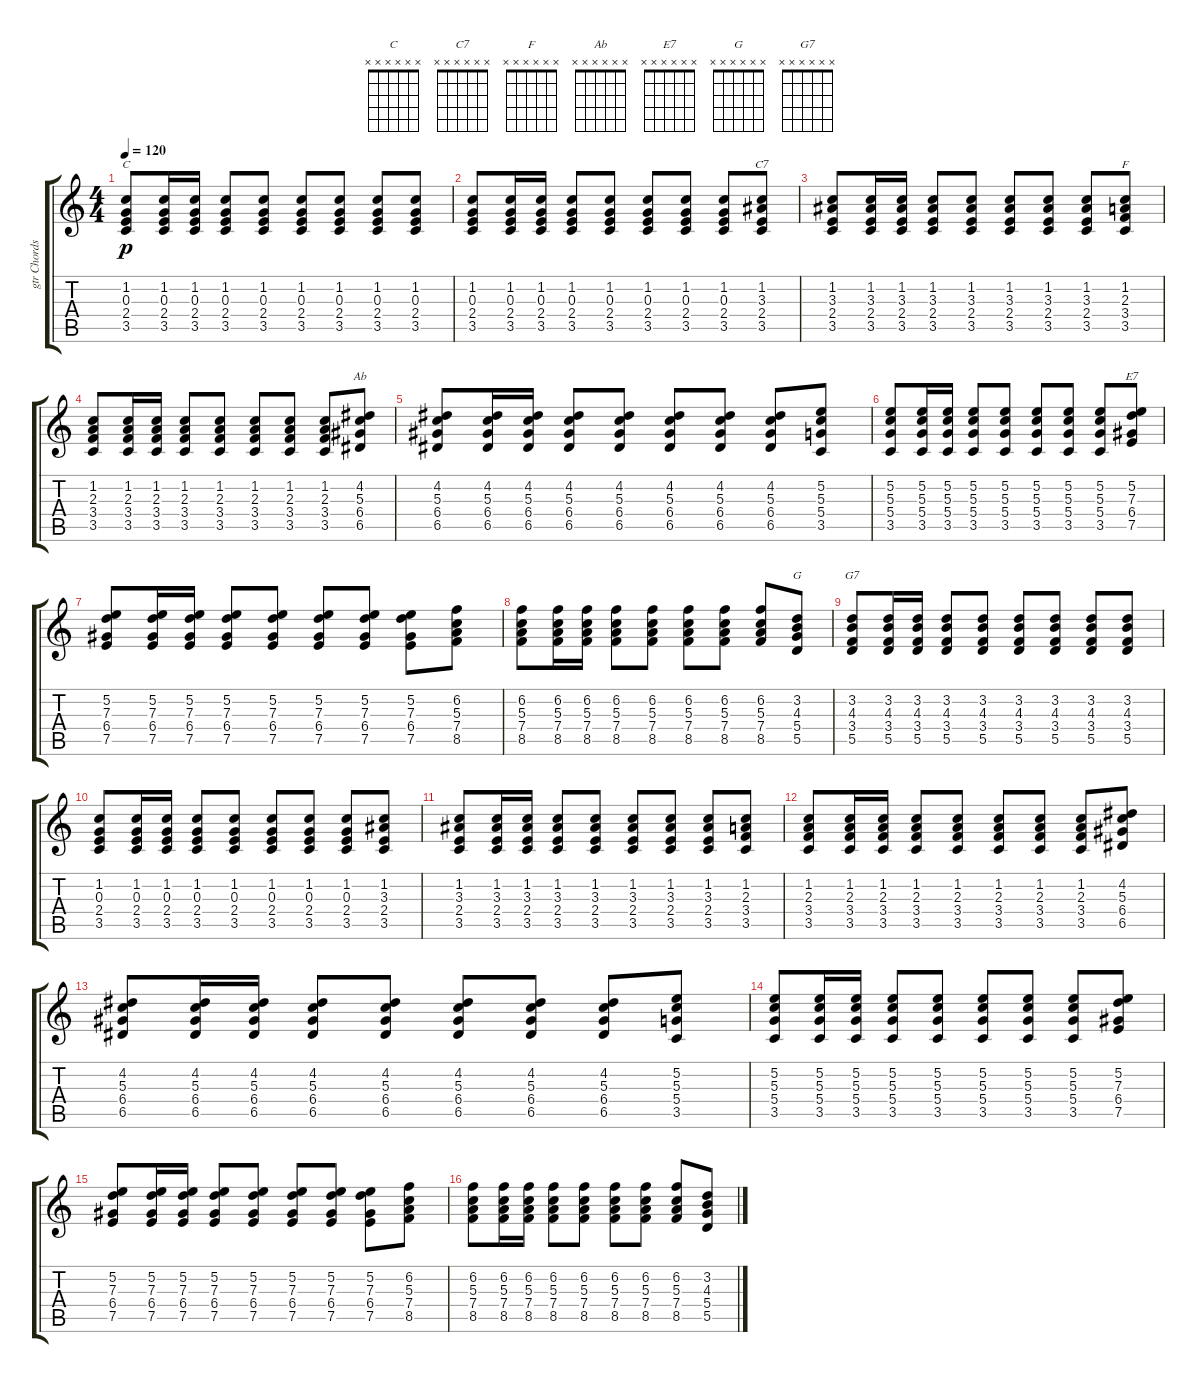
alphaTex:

\track ("gtr Chords" "gtr Chords") {instrument acousticguitarnylon}
\staff {score tabs}
\tuning (E4 B3 G3 D3 A2 E2) {hide}
\chord ("C" x x x x x x) {firstfret 0}
\chord ("C7" x x x x x x) {firstfret 0}
\chord ("F" x x x x x x) {firstfret 0}
\chord ("Ab" x x x x x x) {firstfret 0}
\chord ("E7" x x x x x x) {firstfret 0}
\chord ("G" x x x x x x) {firstfret 0}
\chord ("G7" x x x x x x) {firstfret 0}
\ts (4 4)
\tempo 120
\clef g2
\ks c
(1.2 0.3 2.4 3.5).8{ch "C" dy p instrument acousticguitarnylon} (1.2 0.3 2.4 3.5).16 (1.2 0.3 2.4 3.5).16 (1.2 0.3 2.4 3.5).8 (1.2 0.3 2.4 3.5).8 (1.2 0.3 2.4 3.5).8 (1.2 0.3 2.4 3.5).8 (1.2 0.3 2.4 3.5).8 (1.2 0.3 2.4 3.5).8 |
(1.2 0.3 2.4 3.5).8 (1.2 0.3 2.4 3.5).16 (1.2 0.3 2.4 3.5).16 (1.2 0.3 2.4 3.5).8 (1.2 0.3 2.4 3.5).8 (1.2 0.3 2.4 3.5).8 (1.2 0.3 2.4 3.5).8 (1.2 0.3 2.4 3.5).8 (1.2 3.3 2.4 3.5).8{ch "C7"} |
(1.2 3.3 2.4 3.5).8 (1.2 3.3 2.4 3.5).16 (1.2 3.3 2.4 3.5).16 (1.2 3.3 2.4 3.5).8 (1.2 3.3 2.4 3.5).8 (1.2 3.3 2.4 3.5).8 (1.2 3.3 2.4 3.5).8 (1.2 3.3 2.4 3.5).8 (1.2 2.3 3.4 3.5).8{ch "F"} |
(1.2 2.3 3.4 3.5).8 (1.2 2.3 3.4 3.5).16 (1.2 2.3 3.4 3.5).16 (1.2 2.3 3.4 3.5).8 (1.2 2.3 3.4 3.5).8 (1.2 2.3 3.4 3.5).8 (1.2 2.3 3.4 3.5).8 (1.2 2.3 3.4 3.5).8 (4.2 5.3 6.4 6.5).8{ch "Ab"} |
(4.2 5.3 6.4 6.5).8 (4.2 5.3 6.4 6.5).16 (4.2 5.3 6.4 6.5).16 (4.2 5.3 6.4 6.5).8 (4.2 5.3 6.4 6.5).8 (4.2 5.3 6.4 6.5).8 (4.2 5.3 6.4 6.5).8 (4.2 5.3 6.4 6.5).8 (5.2 5.3 5.4 3.5).8 |
(5.2 5.3 5.4 3.5).8 (5.2 5.3 5.4 3.5).16 (5.2 5.3 5.4 3.5).16 (5.2 5.3 5.4 3.5).8 (5.2 5.3 5.4 3.5).8 (5.2 5.3 5.4 3.5).8 (5.2 5.3 5.4 3.5).8 (5.2 5.3 5.4 3.5).8 (5.2 7.3 6.4 7.5).8{ch "E7"} |
(5.2 7.3 6.4 7.5).8 (5.2 7.3 6.4 7.5).16 (5.2 7.3 6.4 7.5).16 (5.2 7.3 6.4 7.5).8 (5.2 7.3 6.4 7.5).8 (5.2 7.3 6.4 7.5).8 (5.2 7.3 6.4 7.5).8 (5.2 7.3 6.4 7.5).8 (6.2 5.3 7.4 8.5).8 |
(6.2 5.3 7.4 8.5).8 (6.2 5.3 7.4 8.5).16 (6.2 5.3 7.4 8.5).16 (6.2 5.3 7.4 8.5).8 (6.2 5.3 7.4 8.5).8 (6.2 5.3 7.4 8.5).8 (6.2 5.3 7.4 8.5).8 (6.2 5.3 7.4 8.5).8 (3.2 4.3 5.4 5.5).8{ch "G"} |
(3.2 4.3 3.4 5.5).8{ch "G7"} (3.2 4.3 3.4 5.5).16 (3.2 4.3 3.4 5.5).16 (3.2 4.3 3.4 5.5).8 (3.2 4.3 3.4 5.5).8 (3.2 4.3 3.4 5.5).8 (3.2 4.3 3.4 5.5).8 (3.2 4.3 3.4 5.5).8 (3.2 4.3 3.4 5.5).8 |
(1.2 0.3 2.4 3.5).8 (1.2 0.3 2.4 3.5).16 (1.2 0.3 2.4 3.5).16 (1.2 0.3 2.4 3.5).8 (1.2 0.3 2.4 3.5).8 (1.2 0.3 2.4 3.5).8 (1.2 0.3 2.4 3.5).8 (1.2 0.3 2.4 3.5).8 (1.2 3.3 2.4 3.5).8 |
(1.2 3.3 2.4 3.5).8 (1.2 3.3 2.4 3.5).16 (1.2 3.3 2.4 3.5).16 (1.2 3.3 2.4 3.5).8 (1.2 3.3 2.4 3.5).8 (1.2 3.3 2.4 3.5).8 (1.2 3.3 2.4 3.5).8 (1.2 3.3 2.4 3.5).8 (1.2 2.3 3.4 3.5).8 |
(1.2 2.3 3.4 3.5).8 (1.2 2.3 3.4 3.5).16 (1.2 2.3 3.4 3.5).16 (1.2 2.3 3.4 3.5).8 (1.2 2.3 3.4 3.5).8 (1.2 2.3 3.4 3.5).8 (1.2 2.3 3.4 3.5).8 (1.2 2.3 3.4 3.5).8 (4.2 5.3 6.4 6.5).8 |
(4.2 5.3 6.4 6.5).8 (4.2 5.3 6.4 6.5).16 (4.2 5.3 6.4 6.5).16 (4.2 5.3 6.4 6.5).8 (4.2 5.3 6.4 6.5).8 (4.2 5.3 6.4 6.5).8 (4.2 5.3 6.4 6.5).8 (4.2 5.3 6.4 6.5).8 (5.2 5.3 5.4 3.5).8 |
(5.2 5.3 5.4 3.5).8 (5.2 5.3 5.4 3.5).16 (5.2 5.3 5.4 3.5).16 (5.2 5.3 5.4 3.5).8 (5.2 5.3 5.4 3.5).8 (5.2 5.3 5.4 3.5).8 (5.2 5.3 5.4 3.5).8 (5.2 5.3 5.4 3.5).8 (5.2 7.3 6.4 7.5).8 |
(5.2 7.3 6.4 7.5).8 (5.2 7.3 6.4 7.5).16 (5.2 7.3 6.4 7.5).16 (5.2 7.3 6.4 7.5).8 (5.2 7.3 6.4 7.5).8 (5.2 7.3 6.4 7.5).8 (5.2 7.3 6.4 7.5).8 (5.2 7.3 6.4 7.5).8 (6.2 5.3 7.4 8.5).8 |
(6.2 5.3 7.4 8.5).8 (6.2 5.3 7.4 8.5).16 (6.2 5.3 7.4 8.5).16 (6.2 5.3 7.4 8.5).8 (6.2 5.3 7.4 8.5).8 (6.2 5.3 7.4 8.5).8 (6.2 5.3 7.4 8.5).8 (6.2 5.3 7.4 8.5).8 (3.2 4.3 5.4 5.5).8
